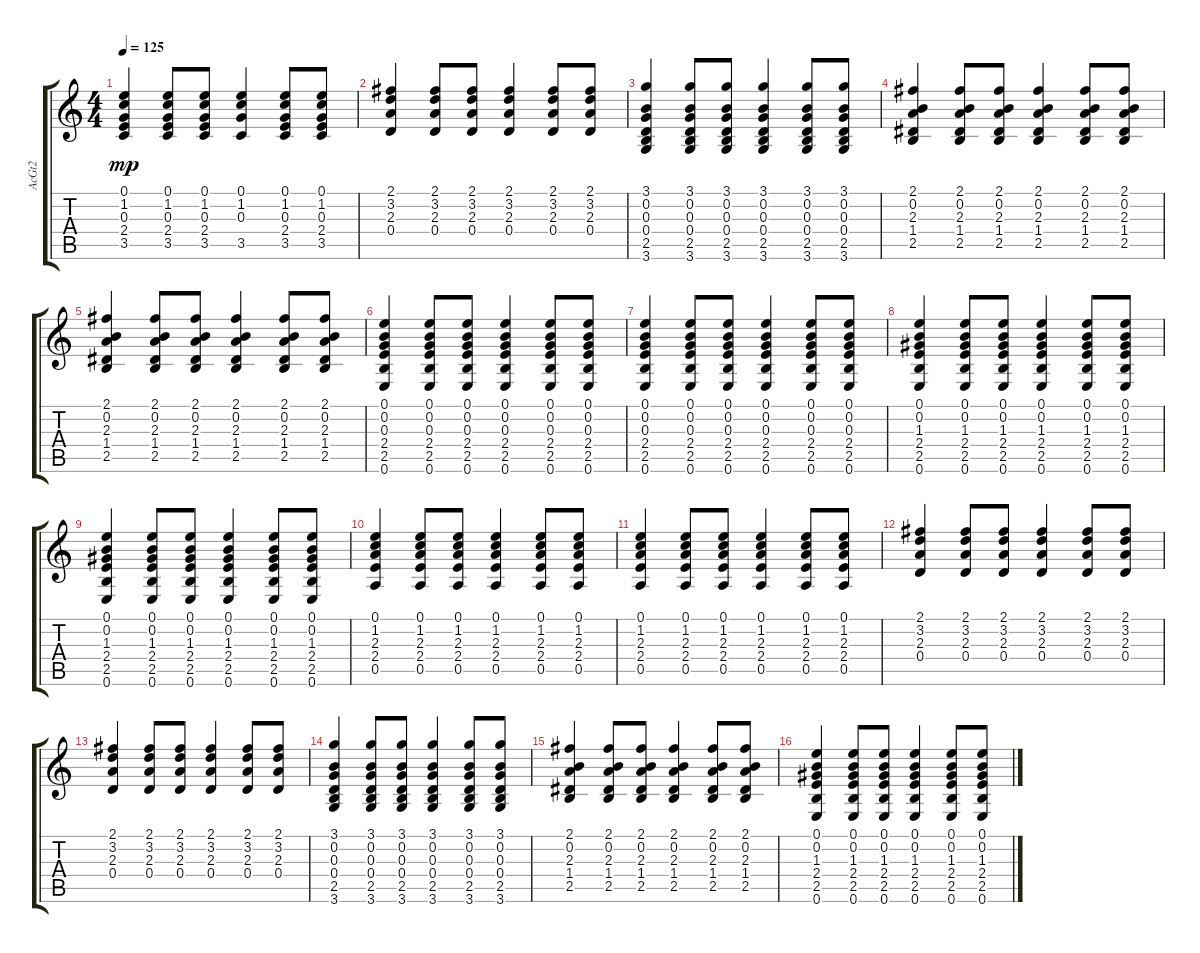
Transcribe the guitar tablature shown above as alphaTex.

\track ("AcGt2" "AcGt2") {instrument acousticguitarsteel}
\staff {score tabs}
\tuning (E4 B3 G3 D3 A2 E2) {hide}
\ts (4 4)
\tempo 125
\clef g2
\ks c
(0.1 1.2 0.3 2.4 3.5).4{dy mp} (0.1 1.2 0.3 2.4 3.5).8 (0.1 1.2 0.3 2.4 3.5).8 (0.1 1.2 0.3 3.5).4 (0.1 1.2 0.3 2.4 3.5).8 (0.1 1.2 0.3 2.4 3.5).8 |
(2.1 3.2 2.3 0.4).4 (2.1 3.2 2.3 0.4).8 (2.1 3.2 2.3 0.4).8 (2.1 3.2 2.3 0.4).4 (2.1 3.2 2.3 0.4).8 (2.1 3.2 2.3 0.4).8 |
(3.1 0.2 0.3 0.4 2.5 3.6).4 (3.1 0.2 0.3 0.4 2.5 3.6).8 (3.1 0.2 0.3 0.4 2.5 3.6).8 (3.1 0.2 0.3 0.4 2.5 3.6).4 (3.1 0.2 0.3 0.4 2.5 3.6).8 (3.1 0.2 0.3 0.4 2.5 3.6).8 |
(2.1 0.2 2.3 1.4 2.5).4 (2.1 0.2 2.3 1.4 2.5).8 (2.1 0.2 2.3 1.4 2.5).8 (2.1 0.2 2.3 1.4 2.5).4 (2.1 0.2 2.3 1.4 2.5).8 (2.1 0.2 2.3 1.4 2.5).8 |
(2.1 0.2 2.3 1.4 2.5).4 (2.1 0.2 2.3 1.4 2.5).8 (2.1 0.2 2.3 1.4 2.5).8 (2.1 0.2 2.3 1.4 2.5).4 (2.1 0.2 2.3 1.4 2.5).8 (2.1 0.2 2.3 1.4 2.5).8 |
(0.1 0.2 0.3 2.4 2.5 0.6).4 (0.1 0.2 0.3 2.4 2.5 0.6).8 (0.1 0.2 0.3 2.4 2.5 0.6).8 (0.1 0.2 0.3 2.4 2.5 0.6).4 (0.1 0.2 0.3 2.4 2.5 0.6).8 (0.1 0.2 0.3 2.4 2.5 0.6).8 |
(0.1 0.2 0.3 2.4 2.5 0.6).4 (0.1 0.2 0.3 2.4 2.5 0.6).8 (0.1 0.2 0.3 2.4 2.5 0.6).8 (0.1 0.2 0.3 2.4 2.5 0.6).4 (0.1 0.2 0.3 2.4 2.5 0.6).8 (0.1 0.2 0.3 2.4 2.5 0.6).8 |
(0.1 0.2 1.3 2.4 2.5 0.6).4 (0.1 0.2 1.3 2.4 2.5 0.6).8 (0.1 0.2 1.3 2.4 2.5 0.6).8 (0.1 0.2 1.3 2.4 2.5 0.6).4 (0.1 0.2 1.3 2.4 2.5 0.6).8 (0.1 0.2 1.3 2.4 2.5 0.6).8 |
(0.1 0.2 1.3 2.4 2.5 0.6).4 (0.1 0.2 1.3 2.4 2.5 0.6).8 (0.1 0.2 1.3 2.4 2.5 0.6).8 (0.1 0.2 1.3 2.4 2.5 0.6).4 (0.1 0.2 1.3 2.4 2.5 0.6).8 (0.1 0.2 1.3 2.4 2.5 0.6).8 |
(0.1 1.2 2.3 2.4 0.5).4 (0.1 1.2 2.3 2.4 0.5).8 (0.1 1.2 2.3 2.4 0.5).8 (0.1 1.2 2.3 2.4 0.5).4 (0.1 1.2 2.3 2.4 0.5).8 (0.1 1.2 2.3 2.4 0.5).8 |
(0.1 1.2 2.3 2.4 0.5).4 (0.1 1.2 2.3 2.4 0.5).8 (0.1 1.2 2.3 2.4 0.5).8 (0.1 1.2 2.3 2.4 0.5).4 (0.1 1.2 2.3 2.4 0.5).8 (0.1 1.2 2.3 2.4 0.5).8 |
(2.1 3.2 2.3 0.4).4 (2.1 3.2 2.3 0.4).8 (2.1 3.2 2.3 0.4).8 (2.1 3.2 2.3 0.4).4 (2.1 3.2 2.3 0.4).8 (2.1 3.2 2.3 0.4).8 |
(2.1 3.2 2.3 0.4).4 (2.1 3.2 2.3 0.4).8 (2.1 3.2 2.3 0.4).8 (2.1 3.2 2.3 0.4).4 (2.1 3.2 2.3 0.4).8 (2.1 3.2 2.3 0.4).8 |
(3.1 0.2 0.3 0.4 2.5 3.6).4 (3.1 0.2 0.3 0.4 2.5 3.6).8 (3.1 0.2 0.3 0.4 2.5 3.6).8 (3.1 0.2 0.3 0.4 2.5 3.6).4 (3.1 0.2 0.3 0.4 2.5 3.6).8 (3.1 0.2 0.3 0.4 2.5 3.6).8 |
(2.1 0.2 2.3 1.4 2.5).4 (2.1 0.2 2.3 1.4 2.5).8 (2.1 0.2 2.3 1.4 2.5).8 (2.1 0.2 2.3 1.4 2.5).4 (2.1 0.2 2.3 1.4 2.5).8 (2.1 0.2 2.3 1.4 2.5).8 |
(0.1 0.2 1.3 2.4 2.5 0.6).4 (0.1 0.2 1.3 2.4 2.5 0.6).8 (0.1 0.2 1.3 2.4 2.5 0.6).8 (0.1 0.2 1.3 2.4 2.5 0.6).4 (0.1 0.2 1.3 2.4 2.5 0.6).8 (0.1 0.2 1.3 2.4 2.5 0.6).8
